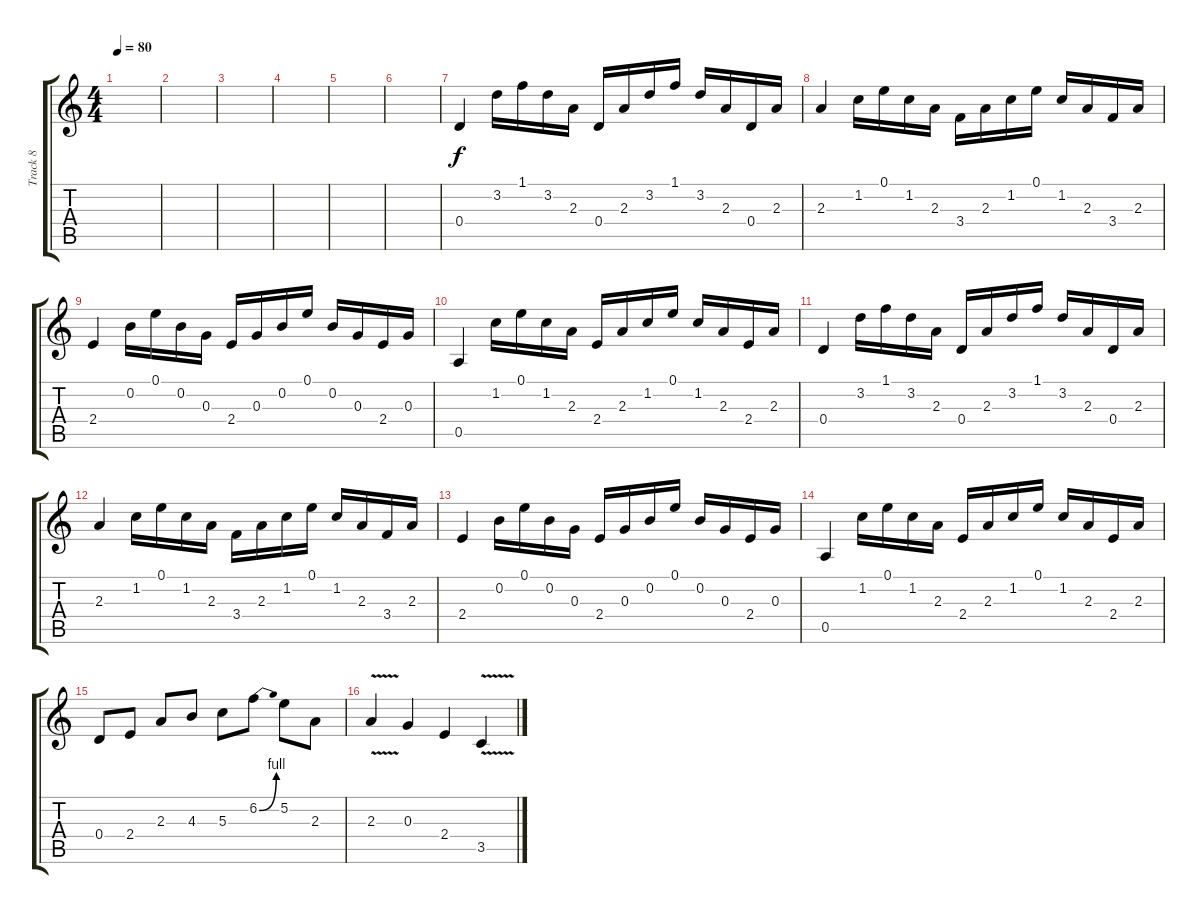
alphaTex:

\track ("Track 8" "Track 8") {instrument distortionguitar}
\staff {score tabs}
\tuning (E4 B3 G3 D3 A2 E2) {hide}
\ts (4 4)
\tempo 80
\clef g2
\ks c
|
|
|
|
|
|
0.4.4 3.2.16 1.1.16 3.2.16 2.3.16 0.4.16 2.3.16 3.2.16 1.1.16 3.2.16 2.3.16 0.4.16 2.3.16 |
2.3.4 1.2.16 0.1.16 1.2.16 2.3.16 3.4.16 2.3.16 1.2.16 0.1.16 1.2.16 2.3.16 3.4.16 2.3.16 |
2.4.4 0.2.16 0.1.16 0.2.16 0.3.16 2.4.16 0.3.16 0.2.16 0.1.16 0.2.16 0.3.16 2.4.16 0.3.16 |
0.5.4 1.2.16 0.1.16 1.2.16 2.3.16 2.4.16 2.3.16 1.2.16 0.1.16 1.2.16 2.3.16 2.4.16 2.3.16 |
0.4.4 3.2.16 1.1.16 3.2.16 2.3.16 0.4.16 2.3.16 3.2.16 1.1.16 3.2.16 2.3.16 0.4.16 2.3.16 |
2.3.4 1.2.16 0.1.16 1.2.16 2.3.16 3.4.16 2.3.16 1.2.16 0.1.16 1.2.16 2.3.16 3.4.16 2.3.16 |
2.4.4 0.2.16 0.1.16 0.2.16 0.3.16 2.4.16 0.3.16 0.2.16 0.1.16 0.2.16 0.3.16 2.4.16 0.3.16 |
0.5.4 1.2.16 0.1.16 1.2.16 2.3.16 2.4.16 2.3.16 1.2.16 0.1.16 1.2.16 2.3.16 2.4.16 2.3.16 |
0.4.8{volume 15} 2.4.8 2.3.8 4.3.8 5.3.8 6.2{be (bend 0 0 60 4)}.8 5.2.8 2.3.8 |
2.3{v}.4 0.3.4 2.4.4 3.5{v}.4
